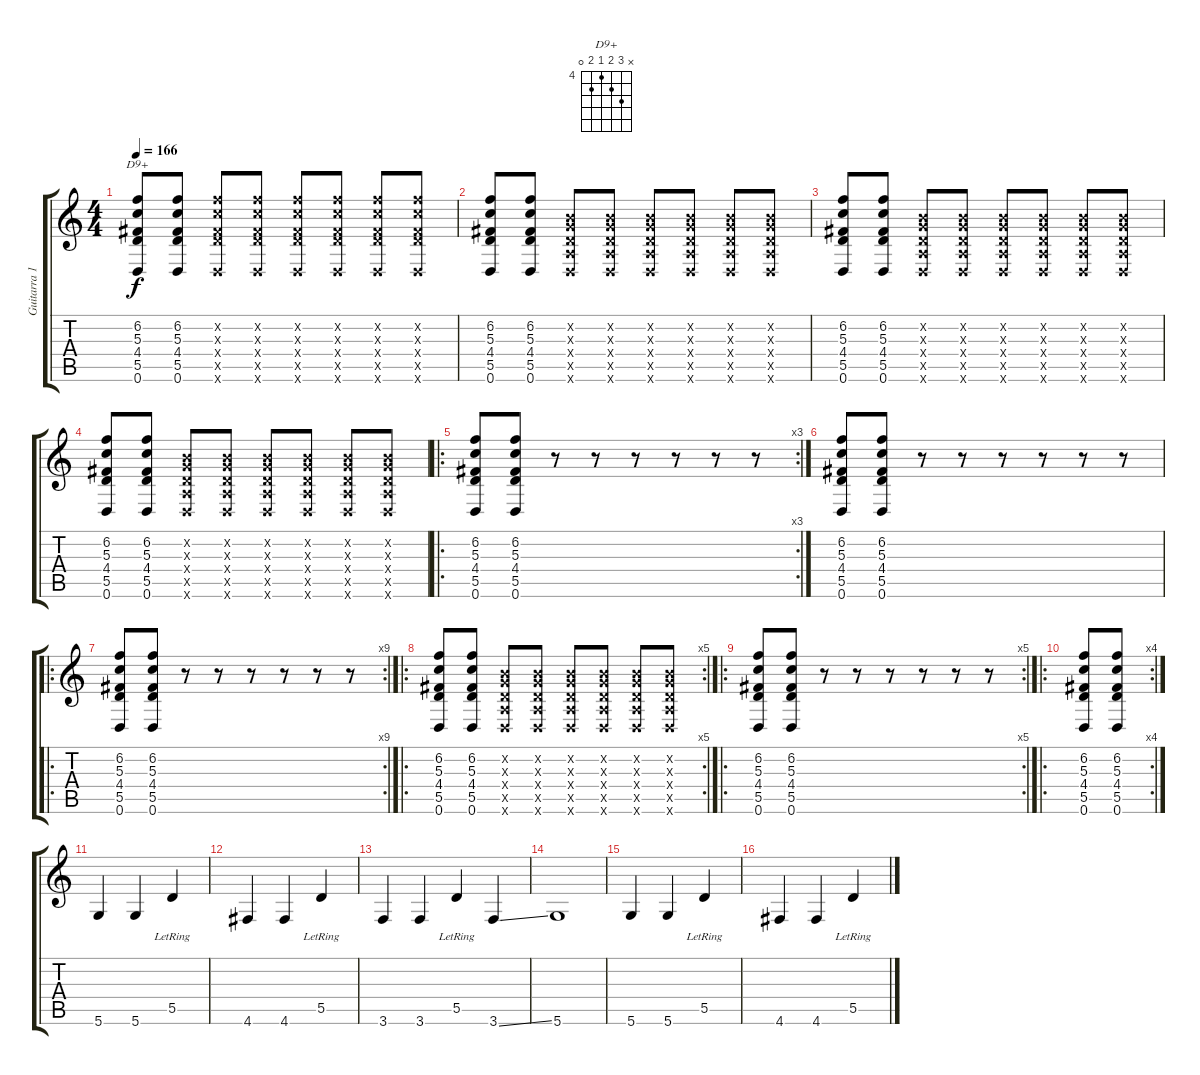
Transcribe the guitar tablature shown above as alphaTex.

\track ("Guitarra 1" "Guitarra 1") {instrument overdrivenguitar}
\staff {score tabs}
\tuning (E4 B3 G3 D3 A2 D2) {hide}
\chord ("D9+" x 6 5 4 5 0) {firstfret 4}
\ts (4 4)
\tempo 166
\clef g2
\ks c
(6.2 5.3 4.4 5.5 0.6).8{ch "D9+" dy f instrument overdrivenguitar} (6.2 5.3 4.4 5.5 0.6).8 (6.2{x} 5.3{x} 4.4{x} 5.5{x} 0.6{x}).8 (6.2{x} 5.3{x} 4.4{x} 5.5{x} 0.6{x}).8 (6.2{x} 5.3{x} 4.4{x} 5.5{x} 0.6{x}).8 (6.2{x} 5.3{x} 4.4{x} 5.5{x} 0.6{x}).8 (6.2{x} 5.3{x} 4.4{x} 5.5{x} 0.6{x}).8 (6.2{x} 5.3{x} 4.4{x} 5.5{x} 0.6{x}).8 |
(6.2 5.3 4.4 5.5 0.6).8 (6.2 5.3 4.4 5.5 0.6).8 (0.2{x} 0.3{x} 0.4{x} 0.5{x} 0.6{x}).8 (0.2{x} 0.3{x} 0.4{x} 0.5{x} 0.6{x}).8 (0.2{x} 0.3{x} 0.4{x} 0.5{x} 0.6{x}).8 (0.2{x} 0.3{x} 0.4{x} 0.5{x} 0.6{x}).8 (0.2{x} 0.3{x} 0.4{x} 0.5{x} 0.6{x}).8 (0.2{x} 0.3{x} 0.4{x} 0.5{x} 0.6{x}).8 |
(6.2 5.3 4.4 5.5 0.6).8 (6.2 5.3 4.4 5.5 0.6).8 (0.2{x} 0.3{x} 0.4{x} 0.5{x} 0.6{x}).8 (0.2{x} 0.3{x} 0.4{x} 0.5{x} 0.6{x}).8 (0.2{x} 0.3{x} 0.4{x} 0.5{x} 0.6{x}).8 (0.2{x} 0.3{x} 0.4{x} 0.5{x} 0.6{x}).8 (0.2{x} 0.3{x} 0.4{x} 0.5{x} 0.6{x}).8 (0.2{x} 0.3{x} 0.4{x} 0.5{x} 0.6{x}).8 |
(6.2 5.3 4.4 5.5 0.6).8 (6.2 5.3 4.4 5.5 0.6).8 (0.2{x} 0.3{x} 0.4{x} 0.5{x} 0.6{x}).8 (0.2{x} 0.3{x} 0.4{x} 0.5{x} 0.6{x}).8 (0.2{x} 0.3{x} 0.4{x} 0.5{x} 0.6{x}).8 (0.2{x} 0.3{x} 0.4{x} 0.5{x} 0.6{x}).8 (0.2{x} 0.3{x} 0.4{x} 0.5{x} 0.6{x}).8 (0.2{x} 0.3{x} 0.4{x} 0.5{x} 0.6{x}).8 |
\ro
\rc 3
(6.2 5.3 4.4 5.5 0.6).8 (6.2 5.3 4.4 5.5 0.6).8 r.8 r.8 r.8 r.8 r.8 r.8 |
(6.2 5.3 4.4 5.5 0.6).8 (6.2 5.3 4.4 5.5 0.6).8 r.8 r.8 r.8 r.8 r.8 r.8 |
\ro
\rc 9
(6.2 5.3 4.4 5.5 0.6).8 (6.2 5.3 4.4 5.5 0.6).8 r.8 r.8 r.8 r.8 r.8 r.8 |
\ro
\rc 5
(6.2 5.3 4.4 5.5 0.6).8 (6.2 5.3 4.4 5.5 0.6).8 (0.2{x} 0.3{x} 0.4{x} 0.5{x} 0.6{x}).8 (0.2{x} 0.3{x} 0.4{x} 0.5{x} 0.6{x}).8 (0.2{x} 0.3{x} 0.4{x} 0.5{x} 0.6{x}).8 (0.2{x} 0.3{x} 0.4{x} 0.5{x} 0.6{x}).8 (0.2{x} 0.3{x} 0.4{x} 0.5{x} 0.6{x}).8 (0.2{x} 0.3{x} 0.4{x} 0.5{x} 0.6{x}).8 |
\ro
\rc 5
(6.2 5.3 4.4 5.5 0.6).8 (6.2 5.3 4.4 5.5 0.6).8 r.8 r.8 r.8 r.8 r.8 r.8 |
\ro
\rc 4
(6.2 5.3 4.4 5.5 0.6).8 (6.2 5.3 4.4 5.5 0.6).8 |
5.6.4{volume 16} 5.6.4 5.5{lr}.4 |
4.6.4 4.6.4 5.5{lr}.4 |
3.6.4 3.6.4 5.5{lr}.4 3.6{ss}.4 |
5.6.1 |
5.6.4 5.6.4 5.5{lr}.4 |
4.6.4 4.6.4 5.5{lr}.4
